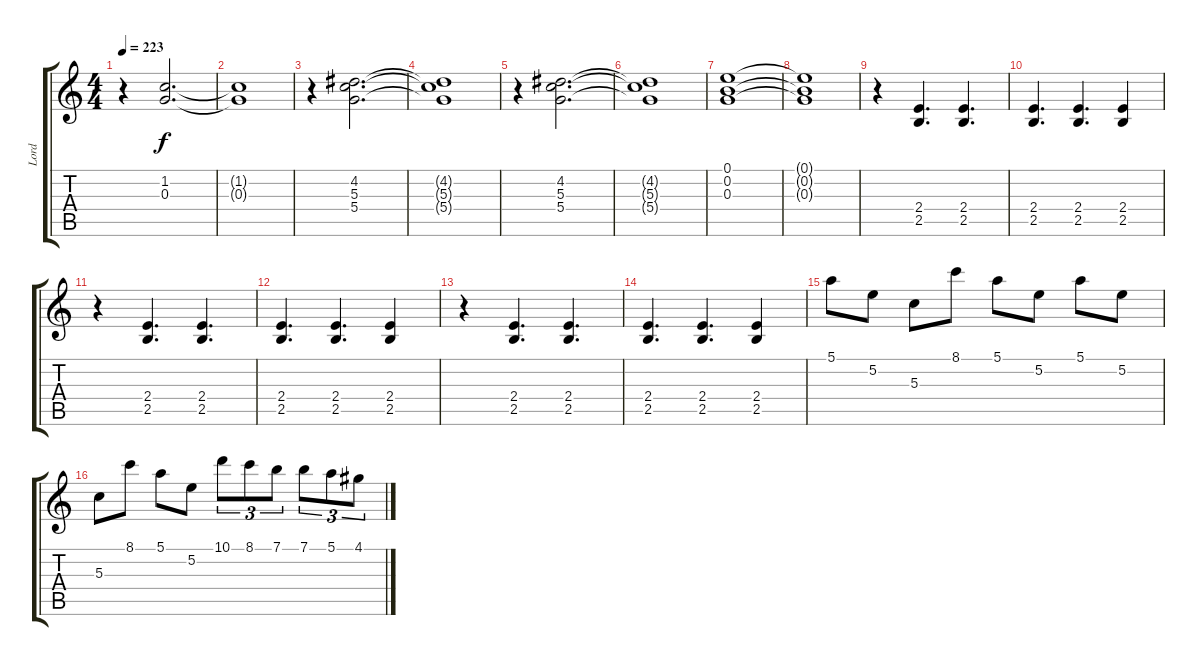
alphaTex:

\track ("Lord" "Lord") {instrument rockorgan}
\staff {score tabs}
\tuning (E5 B4 G4 D4 A3 E3) {hide}
\ts (4 4)
\tempo 223
\clef g2
\ks c
r.4{dy f} (1.2 0.3).2{d} |
(1.2{t} 0.3{t}).1 |
r.4 (4.2 5.3 5.4).2{d} |
(4.2{t} 5.3{t} 5.4{t}).1 |
r.4 (4.2 5.3 5.4).2{d} |
(4.2{t} 5.3{t} 5.4{t}).1 |
(0.1 0.2 0.3).1 |
(0.1{t} 0.2{t} 0.3{t}).1 |
r.4 (2.4 2.5).4{d} (2.4 2.5).4{d} |
(2.4 2.5).4{d} (2.4 2.5).4{d} (2.4 2.5).4 |
r.4 (2.4 2.5).4{d} (2.4 2.5).4{d} |
(2.4 2.5).4{d} (2.4 2.5).4{d} (2.4 2.5).4 |
r.4 (2.4 2.5).4{d} (2.4 2.5).4{d} |
(2.4 2.5).4{d} (2.4 2.5).4{d} (2.4 2.5).4 |
5.1.8{volume 16} 5.2.8 5.3.8 8.1.8 5.1.8 5.2.8 5.1.8 5.2.8 |
5.3.8 8.1.8 5.1.8 5.2.8 10.1.8{tu (3 2)} 8.1.8{tu (3 2)} 7.1.8{tu (3 2)} 7.1.8{tu (3 2)} 5.1.8{tu (3 2)} 4.1.8{tu (3 2)}
